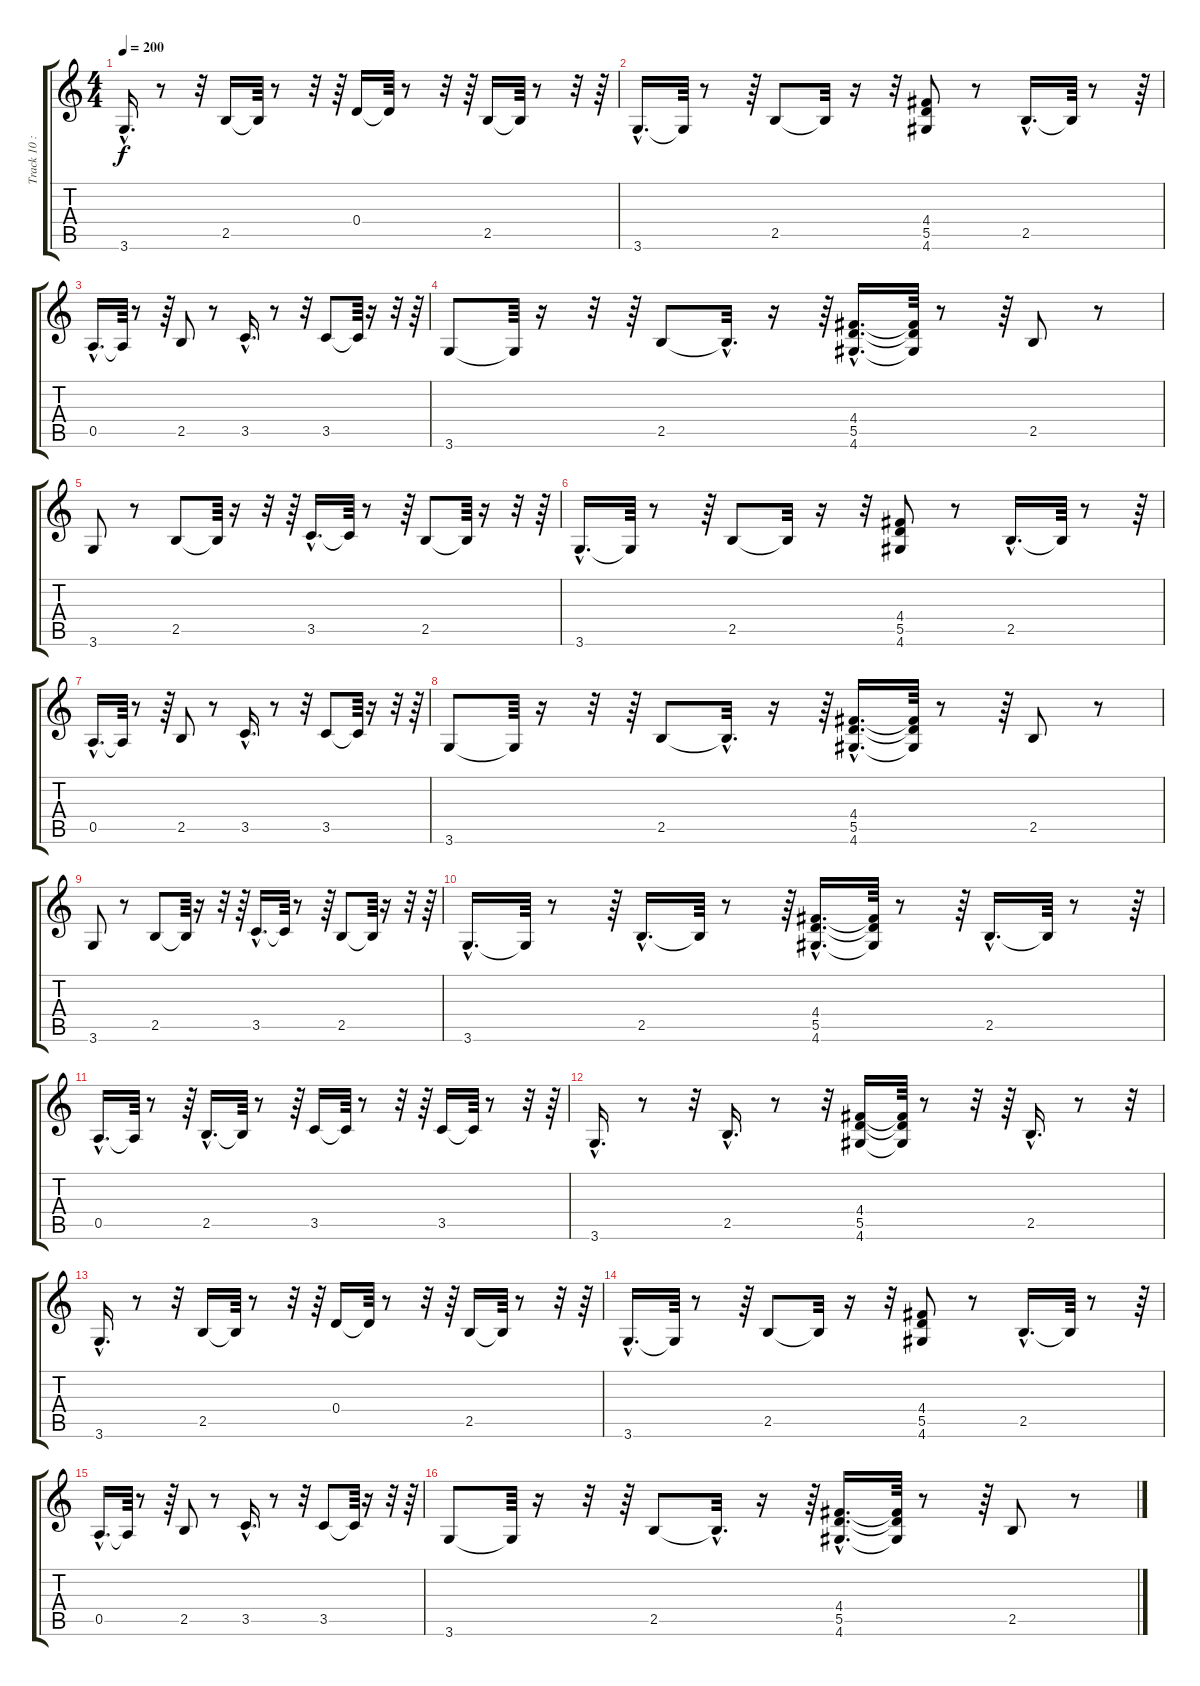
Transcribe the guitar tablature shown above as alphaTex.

\track ("Track 10 : unspecified" "Track 10 :") {instrument electricguitarjazz}
\staff {score tabs}
\tuning (E4 B3 G3 D3 A2 E2) {hide}
\ts (4 4)
\tempo 200
\clef g2
\ks c
3.6{hac}.16{d dy f} r.8 r.32 2.5.16 2.5{t}.64 r.8 r.32 r.64 0.4.16 0.4{t}.64 r.8 r.32 r.64 2.5.16 2.5{t}.64 r.8 r.32 r.64 |
3.6{hac}.16{d} 3.6{t}.64 r.8 r.64 2.5.8 2.5{t}.32 r.16 r.32 (4.4 5.5 4.6).8 r.8 2.5{hac}.16{d} 2.5{t}.64 r.8 r.64 |
0.5{hac}.16{d} 0.5{t}.64 r.8 r.64 2.5.8 r.8 3.5{hac}.16{d} r.8 r.32 3.5.8 3.5{t}.64 r.16 r.32 r.64 |
3.6.8 3.6{t}.64 r.16 r.32 r.64 2.5.8 2.5{hac t}.32{d} r.16 r.64 (4.4{hac} 5.5{hac} 4.6{hac}).16{d} (4.4{t} 5.5{t} 4.6{t}).64 r.8 r.64 2.5.8 r.8 |
3.6.8 r.8 2.5.8 2.5{t}.64 r.16 r.32 r.64 3.5{hac}.16{d} 3.5{t}.64 r.8 r.64 2.5.8 2.5{t}.64 r.16 r.32 r.64 |
3.6{hac}.16{d} 3.6{t}.64 r.8 r.64 2.5.8 2.5{t}.32 r.16 r.32 (4.4 5.5 4.6).8 r.8 2.5{hac}.16{d} 2.5{t}.64 r.8 r.64 |
0.5{hac}.16{d} 0.5{t}.64 r.8 r.64 2.5.8 r.8 3.5{hac}.16{d} r.8 r.32 3.5.8 3.5{t}.64 r.16 r.32 r.64 |
3.6.8 3.6{t}.64 r.16 r.32 r.64 2.5.8 2.5{hac t}.32{d} r.16 r.64 (4.4{hac} 5.5{hac} 4.6{hac}).16{d} (4.4{t} 5.5{t} 4.6{t}).64 r.8 r.64 2.5.8 r.8 |
3.6.8 r.8 2.5.8 2.5{t}.64 r.16 r.32 r.64 3.5{hac}.16{d} 3.5{t}.64 r.8 r.64 2.5.8 2.5{t}.64 r.16 r.32 r.64 |
3.6{hac}.16{d} 3.6{t}.64 r.8 r.64 2.5{hac}.16{d} 2.5{t}.64 r.8 r.64 (4.4{hac} 5.5{hac} 4.6{hac}).16{d} (4.4{t} 5.5{t} 4.6{t}).64 r.8 r.64 2.5{hac}.16{d} 2.5{t}.64 r.8 r.64 |
0.5{hac}.16{d} 0.5{t}.64 r.8 r.64 2.5{hac}.16{d} 2.5{t}.64 r.8 r.64 3.5.16 3.5{t}.64 r.8 r.32 r.64 3.5.16 3.5{t}.64 r.8 r.32 r.64 |
3.6{hac}.16{d} r.8 r.32 2.5{hac}.16{d} r.8 r.32 (4.4 5.5 4.6).16 (4.4{t} 5.5{t} 4.6{t}).64 r.8 r.32 r.64 2.5{hac}.16{d} r.8 r.32 |
3.6{hac}.16{d} r.8 r.32 2.5.16 2.5{t}.64 r.8 r.32 r.64 0.4.16 0.4{t}.64 r.8 r.32 r.64 2.5.16 2.5{t}.64 r.8 r.32 r.64 |
3.6{hac}.16{d} 3.6{t}.64 r.8 r.64 2.5.8 2.5{t}.32 r.16 r.32 (4.4 5.5 4.6).8 r.8 2.5{hac}.16{d} 2.5{t}.64 r.8 r.64 |
0.5{hac}.16{d} 0.5{t}.64 r.8 r.64 2.5.8 r.8 3.5{hac}.16{d} r.8 r.32 3.5.8 3.5{t}.64 r.16 r.32 r.64 |
3.6.8 3.6{t}.64 r.16 r.32 r.64 2.5.8 2.5{hac t}.32{d} r.16 r.64 (4.4{hac} 5.5{hac} 4.6{hac}).16{d} (4.4{t} 5.5{t} 4.6{t}).64 r.8 r.64 2.5.8 r.8
